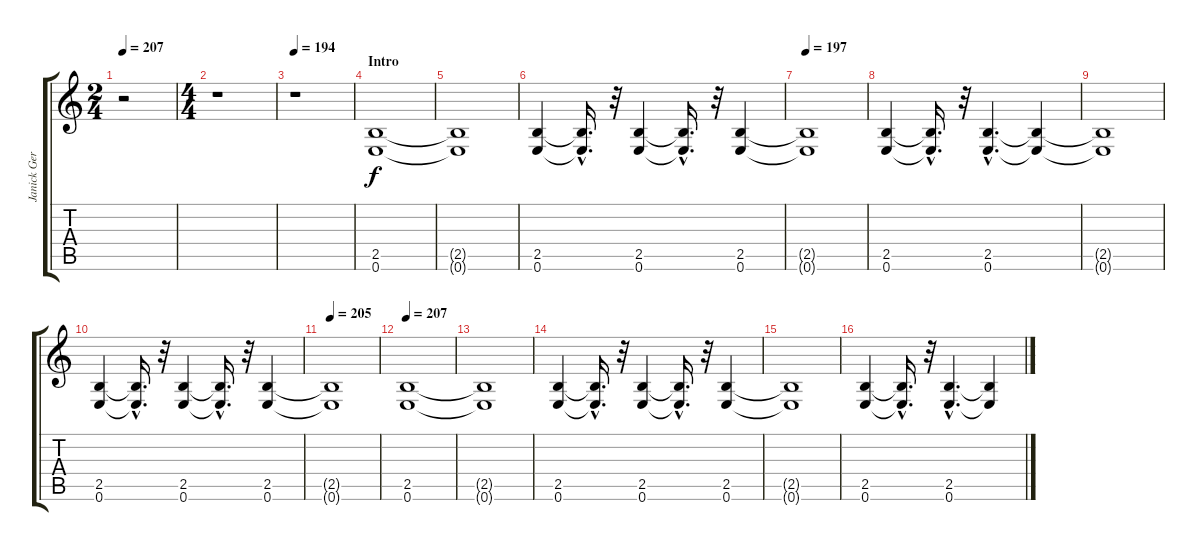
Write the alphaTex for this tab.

\track ("Janick Gers" "Janick Ger") {instrument distortionguitar}
\staff {score tabs}
\tuning (E4 B3 G3 D3 A2 E2) {hide}
\ts (2 4)
\tempo 207
\tempo 192
\tempo 207
\clef g2
\ks c
r.2{dy f instrument distortionguitar} |
\ts (4 4)
r.1 |
\tempo 194
r.1 |
\section ("" "Intro")
(2.5 0.6).1 |
(2.5{t} 0.6{t}).1 |
(2.5 0.6).4 (2.5{hac t} 0.6{hac t}).16{d} r.32 (2.5 0.6).4 (2.5{hac t} 0.6{hac t}).16{d} r.32 (2.5 0.6).4 |
\tempo 197
(2.5{t} 0.6{t}).1 |
(2.5 0.6).4 (2.5{hac t} 0.6{hac t}).16{d} r.32 (2.5{hac} 0.6{hac}).4{d} (2.5{t} 0.6{t}).4 |
(2.5{t} 0.6{t}).1 |
(2.5 0.6).4 (2.5{hac t} 0.6{hac t}).16{d} r.32 (2.5 0.6).4 (2.5{hac t} 0.6{hac t}).16{d} r.32 (2.5 0.6).4 |
\tempo 205
(2.5{t} 0.6{t}).1 |
\tempo 207
(2.5 0.6).1 |
(2.5{t} 0.6{t}).1 |
(2.5 0.6).4 (2.5{hac t} 0.6{hac t}).16{d} r.32 (2.5 0.6).4 (2.5{hac t} 0.6{hac t}).16{d} r.32 (2.5 0.6).4 |
(2.5{t} 0.6{t}).1 |
(2.5 0.6).4 (2.5{hac t} 0.6{hac t}).16{d} r.32 (2.5{hac} 0.6{hac}).4{d} (2.5{t} 0.6{t}).4
